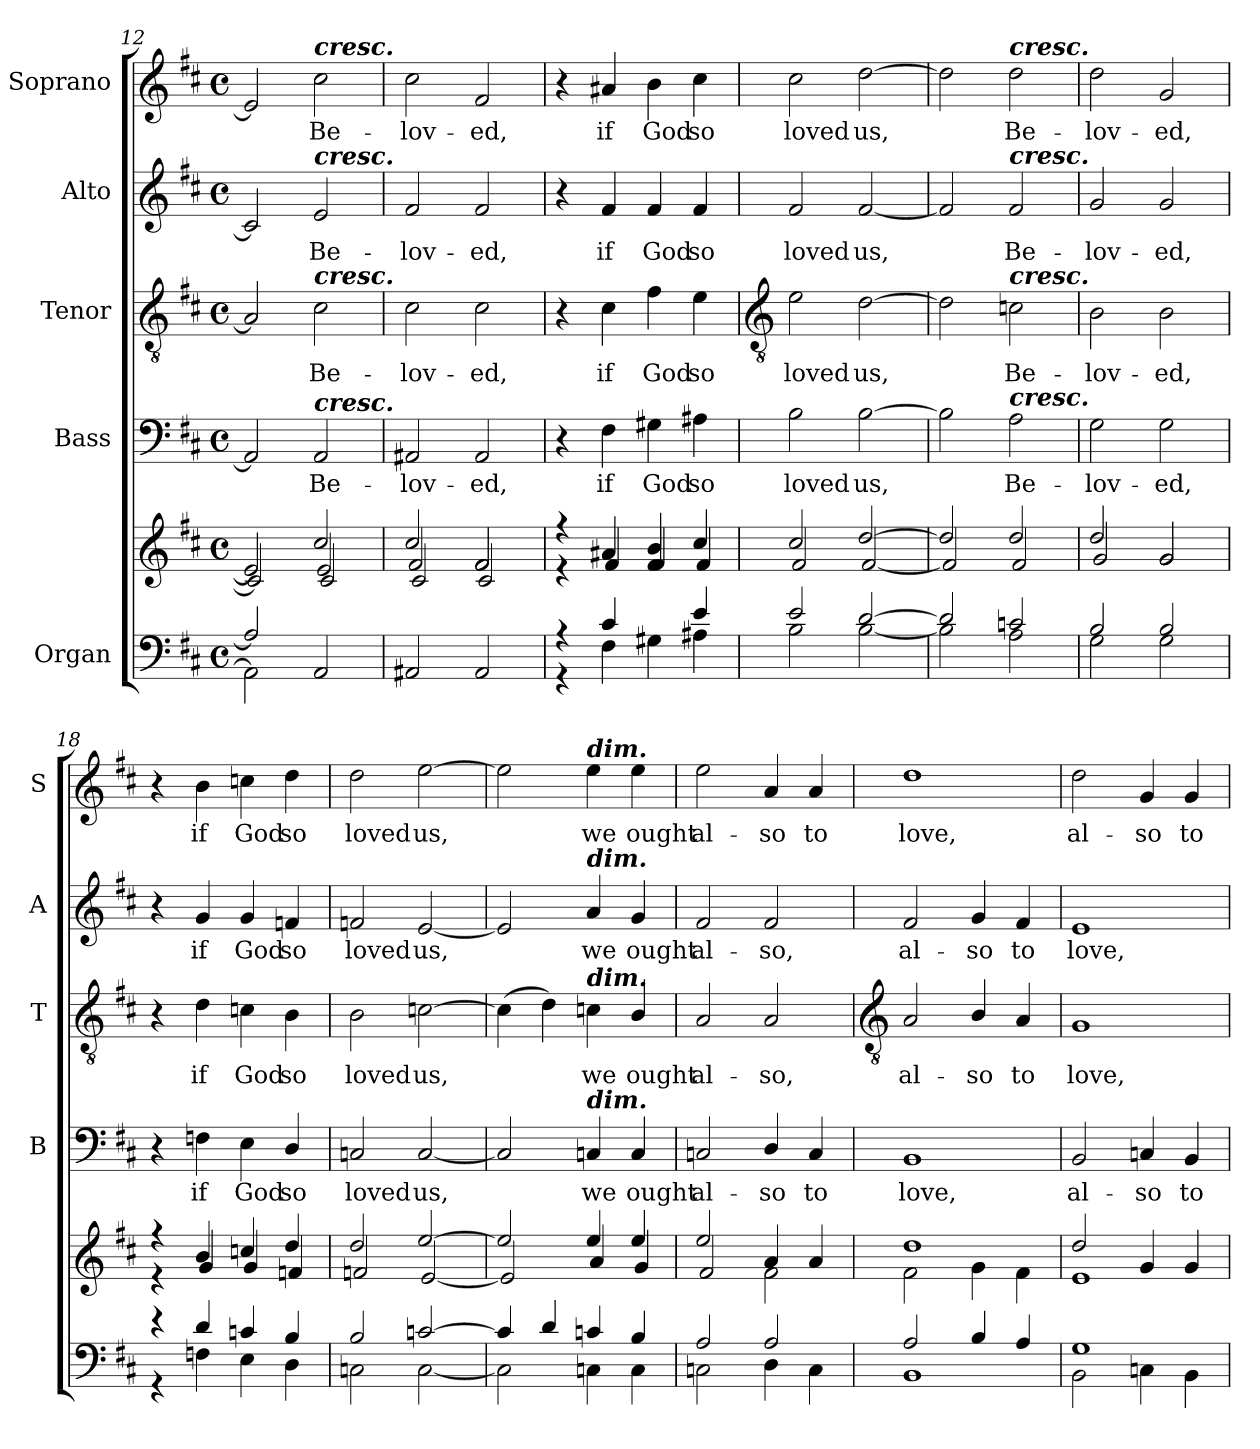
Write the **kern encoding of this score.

**kern	**kern	**kern	**text	**kern	**text	**kern	**text	**kern	**text
*part5	*part5	*part4	*part4	*part3	*part3	*part2	*part2	*part1	*part1
*staff6	*staff5	*staff4	*staff4	*staff3	*staff3	*staff2	*staff2	*staff1	*staff1
*I"Organ	*	*I"Bass	*	*I"Tenor	*	*I"Alto	*	*I"Soprano	*
*	*	*I'B	*	*I'T	*	*I'A	*	*I'S	*
*clefF4	*clefG2	*clefF4	*	*clefGv2	*	*clefG2	*	*clefG2	*
*k[f#c#]	*k[f#c#]	*k[f#c#]	*	*k[f#c#]	*	*k[f#c#]	*	*k[f#c#]	*
*D:	*D:	*D:	*	*D:	*	*D:	*	*D:	*
*M4/4	*M4/4	*M4/4	*	*M4/4	*	*M4/4	*	*M4/4	*
*met(c)	*met(c)	*met(c)	*	*met(c)	*	*met(c)	*	*met(c)	*
=12	=12	=12	=12	=12	=12	=12	=12	=12	=12
*^	*^	*	*	*	*	*	*	*	*
*	*	*	*^	*	*	*	*	*	*	*	*
2A]	2AA\]	2e/]	2c#/]	2ryy	2AA]	.	2A]	.	2c#]	.	2e]	.
!	!	!	!	!	!	!	!	!	!	!	!LO:TX:a:Bi:t=cresc.	!
!	!	!	!	!	!	!	!	!	!LO:TX:a:Bi:t=cresc.	!	!	!
!	!	!	!	!	!	!	!LO:TX:a:Bi:t=cresc.	!	!	!	!	!
!	!	!	!	!	!LO:TX:a:Bi:t=cresc.	!	!	!	!	!	!	!
!	!	!	!	!	!	!LO:LY:b	!	!LO:LY:b	!	!LO:LY:b	!	!LO:LY:b
2ryy	2AA	2cc#/	2e/	2c#	2AA	Be-	2c#	Be-	2e	Be-	2cc#	Be-
=13	=13	=13	=13	=13	=13	=13	=13	=13	=13	=13	=13	=13
!	!	!	!	!	!	!LO:LY:b	!	!LO:LY:b	!	!LO:LY:b	!	!LO:LY:b
*v	*v	*	*	*	*	*	*	*	*	*	*	*
2AA#X	2cc#/	2f#/	2c#	2AA#X	-lov-	2c#	-lov-	2f#	-lov-	2cc#	-lov-
!	!	!	!	!	!LO:LY:b	!	!LO:LY:b	!	!LO:LY:b	!	!LO:LY:b
2AA#	2f#/	2f#/	2c#	2AA#	-ed,	2c#	-ed,	2f#	-ed,	2f#	-ed,
=14	=14	=14	=14	=14	=14	=14	=14	=14	=14	=14	=14
*^	*	*	*	*	*	*	*	*	*	*	*
4r	4r	4r	4r	2ryy	4r	.	4r	.	4r	.	4r	.
!	!	!	!	!	!	!LO:LY:b	!	!LO:LY:b	!	!LO:LY:b	!	!LO:LY:b
4c#	4F#	4a#X/	4f#/	.	4F#	if	4c#	if	4f#	if	4a#X	if
!	!	!	!	!	!	!LO:LY:b	!	!LO:LY:b	!	!LO:LY:b	!	!LO:LY:b
4ryy	4G#X	4b/	4f#/	4f#	4G#X	God	4f#	God	4f#	God	4b	God
!	!	!	!	!	!	!LO:LY:b	!	!LO:LY:b	!	!LO:LY:b	!	!LO:LY:b
4e	4A#X	4cc#/	4f#/	4ryy	4A#X	so	4e	so	4f#	so	4cc#	so
*	*	*v	*v	*v	*	*	*	*	*	*	*	*
!!LO:LB:g=z
=15	=15	=15	=15	=15	=15	=15	=15	=15	=15	=15
*	*	*	*	*	*clefGv2	*	*	*	*	*
*	*	*^	*	*	*	*	*	*	*	*
*	*	*	*^	*	*	*	*	*	*	*	*
!	!	!	!	!	!	!LO:LY:b	!	!LO:LY:b	!	!LO:LY:b	!	!LO:LY:b
*	*	*	*v	*v	*	*	*	*	*	*	*	*
2e	2B	2cc#/	2f#/	2B	loved	2e	loved	2f#	loved	2cc#	loved
!	!	!	!	!	!LO:LY:b	!	!LO:LY:b	!	!LO:LY:b	!	!LO:LY:b
[2d	[2B	[2dd/	[2f#/	[2B	us,	[2d	us,	[2f#	us,	[2dd	us,
=16	=16	=16	=16	=16	=16	=16	=16	=16	=16	=16	=16
2d]	2B]	2dd/]	2f#/]	2B]	.	2d]	.	2f#]	.	2dd]	.
!	!	!	!	!	!	!	!	!	!	!LO:TX:a:Bi:t=cresc.	!
!	!	!	!	!	!	!	!	!LO:TX:a:Bi:t=cresc.	!	!	!
!	!	!	!	!	!	!LO:TX:a:Bi:t=cresc.	!	!	!	!	!
!	!	!	!	!LO:TX:a:Bi:t=cresc.	!	!	!	!	!	!	!
!	!	!	!	!	!LO:LY:b	!	!LO:LY:b	!	!LO:LY:b	!	!LO:LY:b
2cn	2A	2dd/	2f#/	2A	Be-	2cn	Be-	2f#	Be-	2dd	Be-
=17	=17	=17	=17	=17	=17	=17	=17	=17	=17	=17	=17
!	!	!	!	!	!LO:LY:b	!	!LO:LY:b	!	!LO:LY:b	!	!LO:LY:b
2B	2G	2dd/	2g/	2G	-lov-	2B	-lov-	2g	-lov-	2dd	-lov-
!	!	!	!	!	!LO:LY:b	!	!LO:LY:b	!	!LO:LY:b	!	!LO:LY:b
2B	2G	2g/	2g/	2G	-ed,	2B	-ed,	2g	-ed,	2g	-ed,
=18	=18	=18	=18	=18	=18	=18	=18	=18	=18	=18	=18
4r	4r	4r	4r	4r	.	4r	.	4r	.	4r	.
!	!	!	!	!	!LO:LY:b	!	!LO:LY:b	!	!LO:LY:b	!	!LO:LY:b
4d	4Fn	4b/	4g/	4Fn	if	4d	if	4g	if	4b	if
!	!	!	!	!	!LO:LY:b	!	!LO:LY:b	!	!LO:LY:b	!	!LO:LY:b
4cn	4E	4ccn/	4g/	4E	God	4cn	God	4g	God	4ccn	God
!	!	!	!	!	!LO:LY:b	!	!LO:LY:b	!	!LO:LY:b	!	!LO:LY:b
4B	4D	4dd/	4fn/	4D/	so	4B	so	4fn	so	4dd	so
=19	=19	=19	=19	=19	=19	=19	=19	=19	=19	=19	=19
!	!	!	!	!	!LO:LY:b	!	!LO:LY:b	!	!LO:LY:b	!	!LO:LY:b
2B	2Cn\	2dd/	2fn/	2Cn	loved	2B	loved	2fn	loved	2dd	loved
!	!	!	!	!	!LO:LY:b	!	!LO:LY:b	!	!LO:LY:b	!	!LO:LY:b
[2cn/	[2C\	[2ee/	[2e/	[2C	us,	[2cn	us,	[2e	us,	[2ee	us,
=20	=20	=20	=20	=20	=20	=20	=20	=20	=20	=20	=20
4c/]	2C\]	2ee/]	2e/]	2C]	.	(>4c]	.	2e]	.	2ee]	.
4d/	.	.	.	.	.	4d)	.	.	.	.	.
!	!	!	!	!	!	!	!	!	!	!LO:TX:a:Bi:t=dim.	!
!	!	!	!	!	!	!	!	!LO:TX:a:Bi:t=dim.	!	!	!
!	!	!	!	!	!	!LO:TX:a:Bi:t=dim.	!	!	!	!	!
!	!	!	!	!LO:TX:a:Bi:t=dim.	!	!	!	!	!	!	!
!	!	!	!	!	!LO:LY:b	!	!LO:LY:b	!	!LO:LY:b	!	!LO:LY:b
4c	4C\	4ee/	4a/	4C	we	4c	we	4a	we	4ee	we
!	!	!	!	!	!LO:LY:b	!	!LO:LY:b	!	!LO:LY:b	!	!LO:LY:b
4B	4C\	4ee/	4g/	4C	ought	4B/	ought	4g	ought	4ee	ought
=21	=21	=21	=21	=21	=21	=21	=21	=21	=21	=21	=21
!	!	!	!	!	!LO:LY:b	!	!LO:LY:b	!	!LO:LY:b	!	!LO:LY:b
2A	2Cn\	2ee/	2f#/	2Cn	al-	2A	al-	2f#	al-	2ee	al-
!	!	!	!	!	!LO:LY:b	!	!LO:LY:b	!	!LO:LY:b	!	!LO:LY:b
2A/	4D\	4a/	2f#\	4D/	-so	2A	-so,	2f#	-so,	4a	-so
!	!	!	!	!	!LO:LY:b	!	!	!	!	!	!LO:LY:b
.	4C\	4a/	.	4C	to	.	.	.	.	4a	to
!!LO:LB:g=z
=22	=22	=22	=22	=22	=22	=22	=22	=22	=22	=22	=22
*	*	*	*	*	*	*clefGv2	*	*	*	*	*
!	!	!	!	!	!LO:LY:b	!	!LO:LY:b	!	!LO:LY:b	!	!LO:LY:b
2A/	1BB	1dd/	2f#\	1BB	love,	2A	al-	2f#	al-	1dd	love,
!	!	!	!	!	!	!	!LO:LY:b	!	!LO:LY:b	!	!
4B/	.	.	4g\	.	.	4B/	-so	4g	-so	.	.
!	!	!	!	!	!	!	!LO:LY:b	!	!LO:LY:b	!	!
4A/	.	.	4f#\	.	.	4A	to	4f#	to	.	.
=23	=23	=23	=23	=23	=23	=23	=23	=23	=23	=23	=23
!	!	!	!	!	!LO:LY:b	!	!LO:LY:b	!	!LO:LY:b	!	!LO:LY:b
1G	2BB\	2dd/	1e\	2BB	al-	1G	love,	1e	love,	2dd	al-
!	!	!	!	!	!LO:LY:b	!	!	!	!	!	!LO:LY:b
.	4Cn\	4g/	.	4Cn	-so	.	.	.	.	4g	-so
!	!	!	!	!	!LO:LY:b	!	!	!	!	!	!LO:LY:b
.	4BB\	4g/	.	4BB	to	.	.	.	.	4g	to
*v	*v	*	*	*	*	*	*	*	*	*	*
*	*v	*v	*	*	*	*	*	*	*	*
=	=	=	=	=	=	=	=	=	=
*-	*-	*-	*-	*-	*-	*-	*-	*-	*-
